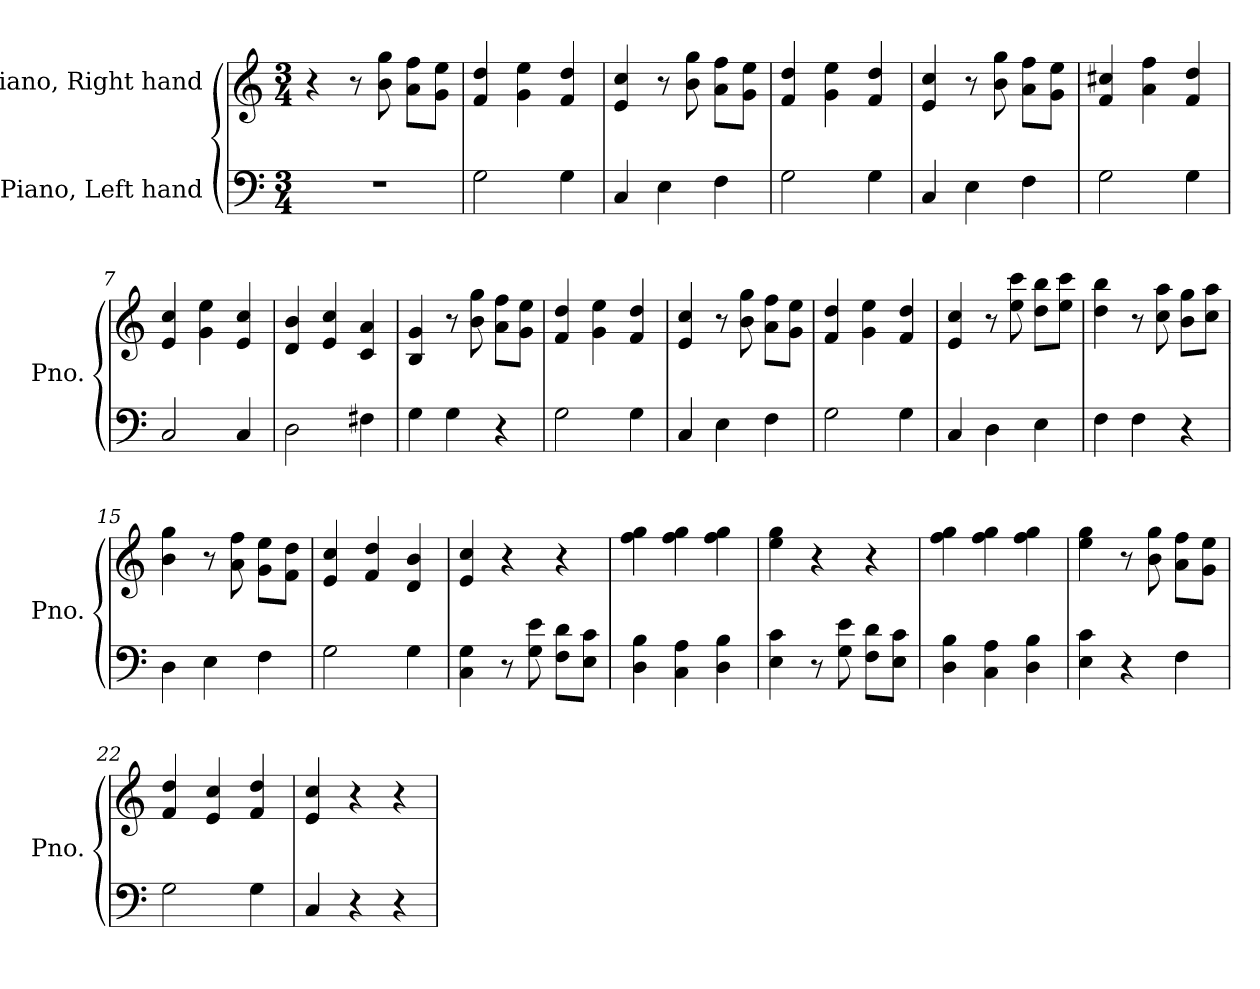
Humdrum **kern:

**kern	**kern
*part2	*part1
*staff2	*staff1
*I"Piano, Left hand	*I"Piano, Right hand
*I'Pno.	*I'Pno.
*clefF4	*clefG2
*k[]	*k[]
*M3/4	*M3/4
*MM120	*MM120
=1	=1
2.r	4r
.	8r
.	8b\ 8gg\
.	8a\ 8ff\L
.	8g\ 8ee\J
=2	=2
2G\	4f/ 4dd/
.	4g\ 4ee\
4G\	4f/ 4dd/
=3	=3
4C/	4e/ 4cc/
4E\	8r
.	8b\ 8gg\
4F\	8a\ 8ff\L
.	8g\ 8ee\J
=4	=4
2G\	4f/ 4dd/
.	4g\ 4ee\
4G\	4f/ 4dd/
=5	=5
4C/	4e/ 4cc/
4E\	8r
.	8b\ 8gg\
4F\	8a\ 8ff\L
.	8g\ 8ee\J
=6	=6
2G\	4f/ 4cc#X/
.	4a\ 4ff\
4G\	4f/ 4dd/
=7	=7
2C/	4e/ 4cc/
.	4g\ 4ee\
4C/	4e/ 4cc/
!!LO:LB:g=z
=8	=8
2D\	4d/ 4b/
.	4e/ 4cc/
4F#X\	4c/ 4a/
=9	=9
4G\	4B/ 4g/
4G\	8r
.	8b\ 8gg\
4r	8a\ 8ff\L
.	8g\ 8ee\J
=10	=10
2G\	4f/ 4dd/
.	4g\ 4ee\
4G\	4f/ 4dd/
=11	=11
4C/	4e/ 4cc/
4E\	8r
.	8b\ 8gg\
4F\	8a\ 8ff\L
.	8g\ 8ee\J
=12	=12
2G\	4f/ 4dd/
.	4g\ 4ee\
4G\	4f/ 4dd/
=13	=13
4C/	4e/ 4cc/
4D\	8r
.	8ee\ 8ccc\
4E\	8dd\ 8bb\L
.	8ee\ 8ccc\J
=14	=14
4F\	4dd\ 4bb\
4F\	8r
.	8cc\ 8aa\
4r	8b\ 8gg\L
.	8cc\ 8aa\J
=15	=15
4D\	4b\ 4gg\
4E\	8r
.	8a\ 8ff\
4F\	8g\ 8ee\L
.	8f\ 8dd\J
!!LO:LB:g=z
=16	=16
2G\	4e/ 4cc/
.	4f/ 4dd/
4G\	4d/ 4b/
=17	=17
4C\ 4G\	4e/ 4cc/
8r	4r
8G\ 8e\	.
8F\ 8d\L	4r
8E\ 8c\J	.
=18	=18
4D\ 4B\	4ff\ 4gg\
4C\ 4A\	4ff\ 4gg\
4D\ 4B\	4ff\ 4gg\
=19	=19
4E\ 4c\	4ee\ 4gg\
8r	4r
8G\ 8e\	.
8F\ 8d\L	4r
8E\ 8c\J	.
=20	=20
4D\ 4B\	4ff\ 4gg\
4C\ 4A\	4ff\ 4gg\
4D\ 4B\	4ff\ 4gg\
=21	=21
4E\ 4c\	4ee\ 4gg\
4r	8r
.	8b\ 8gg\
4F\	8a\ 8ff\L
.	8g\ 8ee\J
=22	=22
2G\	4f/ 4dd/
.	4e/ 4cc/
4G\	4f/ 4dd/
=23	=23
4C/	4e/ 4cc/
4r	4r
4r	4r
=	=
*-	*-
